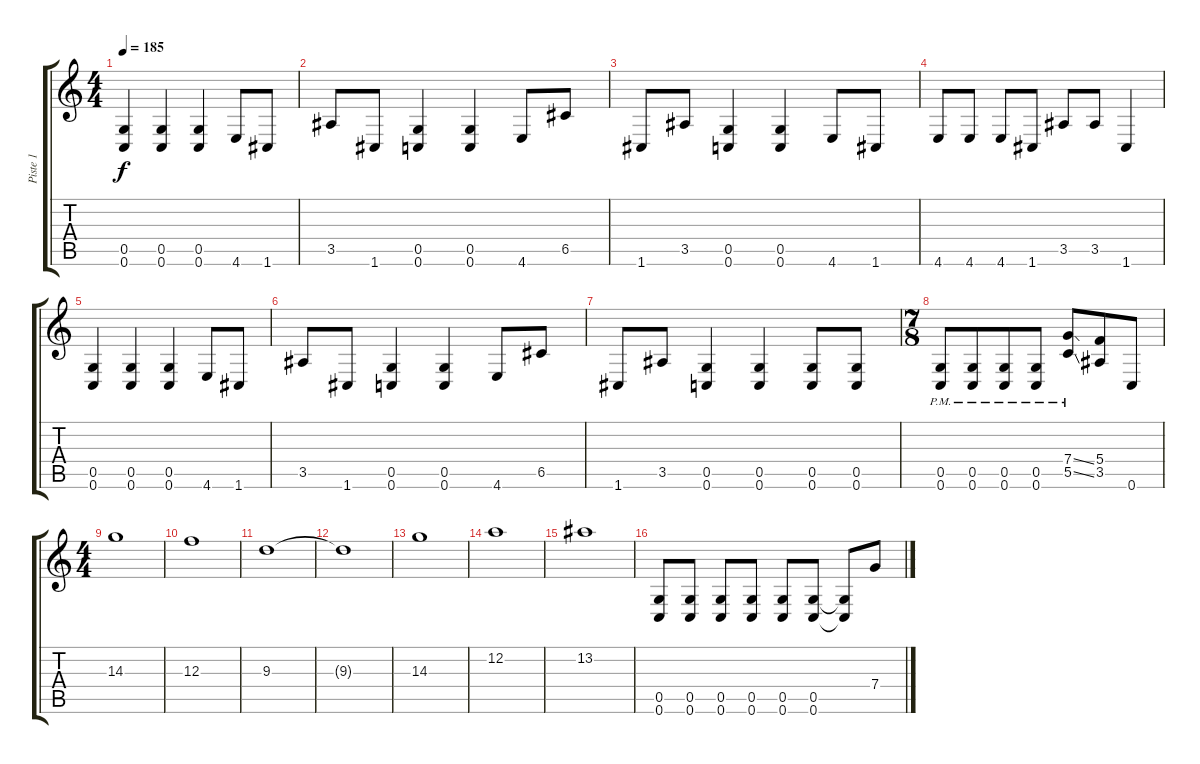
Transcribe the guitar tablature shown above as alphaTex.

\track ("Piste 1" "Piste 1") {instrument distortionguitar}
\staff {score tabs}
\tuning (D4 A3 F3 C3 G2 C2) {hide}
\ts (4 4)
\tempo 185
\clef g2
\ks c
(0.5 0.6).4{dy f} (0.5 0.6).4 (0.5 0.6).4 4.6.8 1.6.8 |
3.5.8 1.6.8 (0.5 0.6).4 (0.5 0.6).4 4.6.8 6.5.8 |
1.6.8 3.5.8 (0.5 0.6).4 (0.5 0.6).4 4.6.8 1.6.8 |
4.6.8 4.6.8 4.6.8 1.6.8 3.5.8 3.5.8 1.6.4 |
(0.5 0.6).4 (0.5 0.6).4 (0.5 0.6).4 4.6.8 1.6.8 |
3.5.8 1.6.8 (0.5 0.6).4 (0.5 0.6).4 4.6.8 6.5.8 |
1.6.8 3.5.8 (0.5 0.6).4 (0.5 0.6).4 (0.5 0.6).8 (0.5 0.6).8 |
\ts (7 8)
(0.5{pm} 0.6{pm}).8 (0.5{pm} 0.6{pm}).8 (0.5{pm} 0.6{pm}).8 (0.5{pm} 0.6{pm}).8 (7.4{ss} 5.5{ss pm}).8 (5.4 3.5).8 0.6.8 |
\ts (4 4)
14.3.1 |
12.3.1 |
9.3.1 |
9.3{t}.1 |
14.3.1 |
12.2.1 |
13.2.1 |
(0.5 0.6).8 (0.5 0.6).8 (0.5 0.6).8 (0.5 0.6).8 (0.5 0.6).8 (0.5 0.6).8 (0.5{t} 0.6{t}).8 7.4.8
